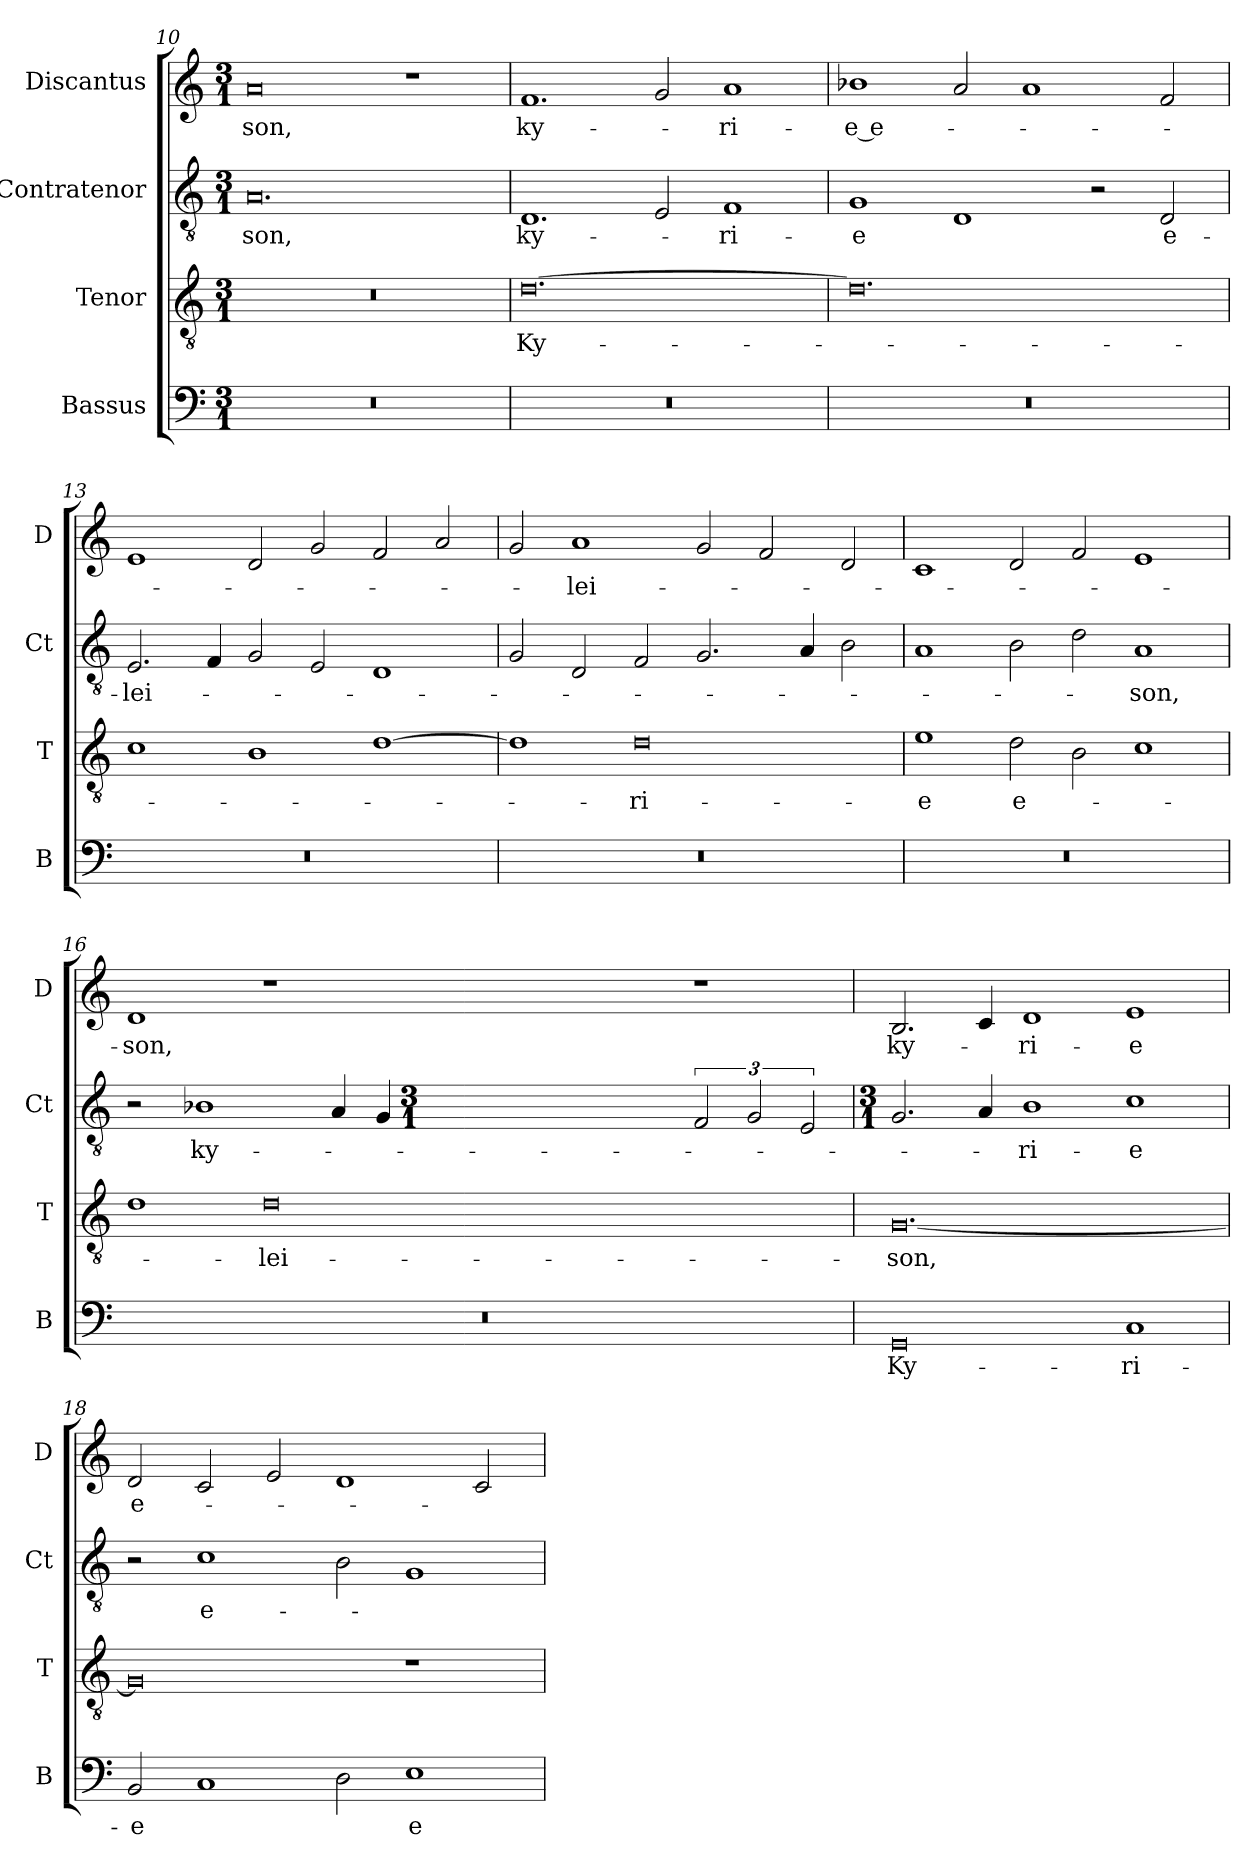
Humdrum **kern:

**kern	**text	**kern	**text	**kern	**text	**kern	**text
*part4	*part4	*part3	*part3	*part2	*part2	*part1	*part1
*staff4	*staff4	*staff3	*staff3	*staff2	*staff2	*staff1	*staff1
*I"Bassus	*	*I"Tenor	*	*I"Contratenor	*	*I"Discantus	*
*I'B	*	*I'T	*	*I'Ct	*	*I'D	*
*clefF4	*	*clefGv2	*	*clefGv2	*	*clefG2	*
*k[]	*	*k[]	*	*k[]	*	*k[]	*
*M3/1	*	*M3/1	*	*M3/1	*	*M3/1	*
=10	=10	=10	=10	=10	=10	=10	=10
0.r	.	0.r	.	0.A	-son,	0a	-son,
.	.	.	.	.	.	1r	.
=11	=11	=11	=11	=11	=11	=11	=11
0.r	.	[0.d	Ky-	1.D	ky-	1.f	ky-
.	.	.	.	2E/	.	2g/	.
.	.	.	.	1F	-ri-	1a	-ri-
=12	=12	=12	=12	=12	=12	=12	=12
0.r	.	0.d]	.	1G	-e	1b-X	-e e-
.	.	.	.	1D	.	2a/	.
.	.	.	.	.	.	1a	.
.	.	.	.	2r	.	.	.
.	.	.	.	2D/	e-	2f/	.
=13	=13	=13	=13	=13	=13	=13	=13
0.r	.	1c	.	2.E/	-lei-	1e	.
.	.	.	.	4F/	.	.	.
.	.	1B	.	2G/	.	2d/	.
.	.	.	.	2E/	.	2g/	.
.	.	[1d	.	1D	.	2f/	.
.	.	.	.	.	.	2a/	.
=14	=14	=14	=14	=14	=14	=14	=14
0.r	.	1d]	.	2G/	.	2g/	.
.	.	.	.	2D/	.	1a	-lei-
.	.	0d	-ri-	2F/	.	.	.
.	.	.	.	2.G/	.	2g/	.
.	.	.	.	.	.	2f/	.
.	.	.	.	4A/	.	.	.
.	.	.	.	2B\	.	2d/	.
=15	=15	=15	=15	=15	=15	=15	=15
0.r	.	1e	-e	1A	.	1c	.
.	.	2d\	e-	2B\	.	2d/	.
.	.	2B\	.	2d\	.	2f/	.
.	.	1c	.	1A	-son,	1e	.
=16	=16	=16	=16	=16	=16	=16	=16
0.r	.	1d	.	2r	.	1d	-son,
.	.	.	.	1B-X	ky-	.	.
.	.	0d	-lei-	.	.	1r	.
.	.	.	.	4A/	.	.	.
.	.	.	.	4G/	.	.	.
*	*	*	*	*M3/1	*	*	*
.	.	.	.	3F/	.	1r	.
.	.	.	.	3G/	.	.	.
.	.	.	.	3E/	.	.	.
=17	=17	=17	=17	=17	=17	=17	=17
*	*	*	*	*M3/1	*	*	*
0GG	Ky-	[0.G	-son,	2.G/	.	2.B/	ky-
.	.	.	.	4A/	.	4c/	.
.	.	.	.	1B	-ri-	1d	-ri-
1C	-ri-	.	.	1c	-e	1e	-e
=18	=18	=18	=18	=18	=18	=18	=18
2BB/	-e	0G]	.	2r	.	2d/	e-
1C	.	.	.	1c	e-	2c/	.
.	.	.	.	.	.	2e/	.
2D\	.	.	.	2B\	.	1d	.
1E	e-	1r	.	1G	.	.	.
.	.	.	.	.	.	2c/	.
=	=	=	=	=	=	=	=
*-	*-	*-	*-	*-	*-	*-	*-
